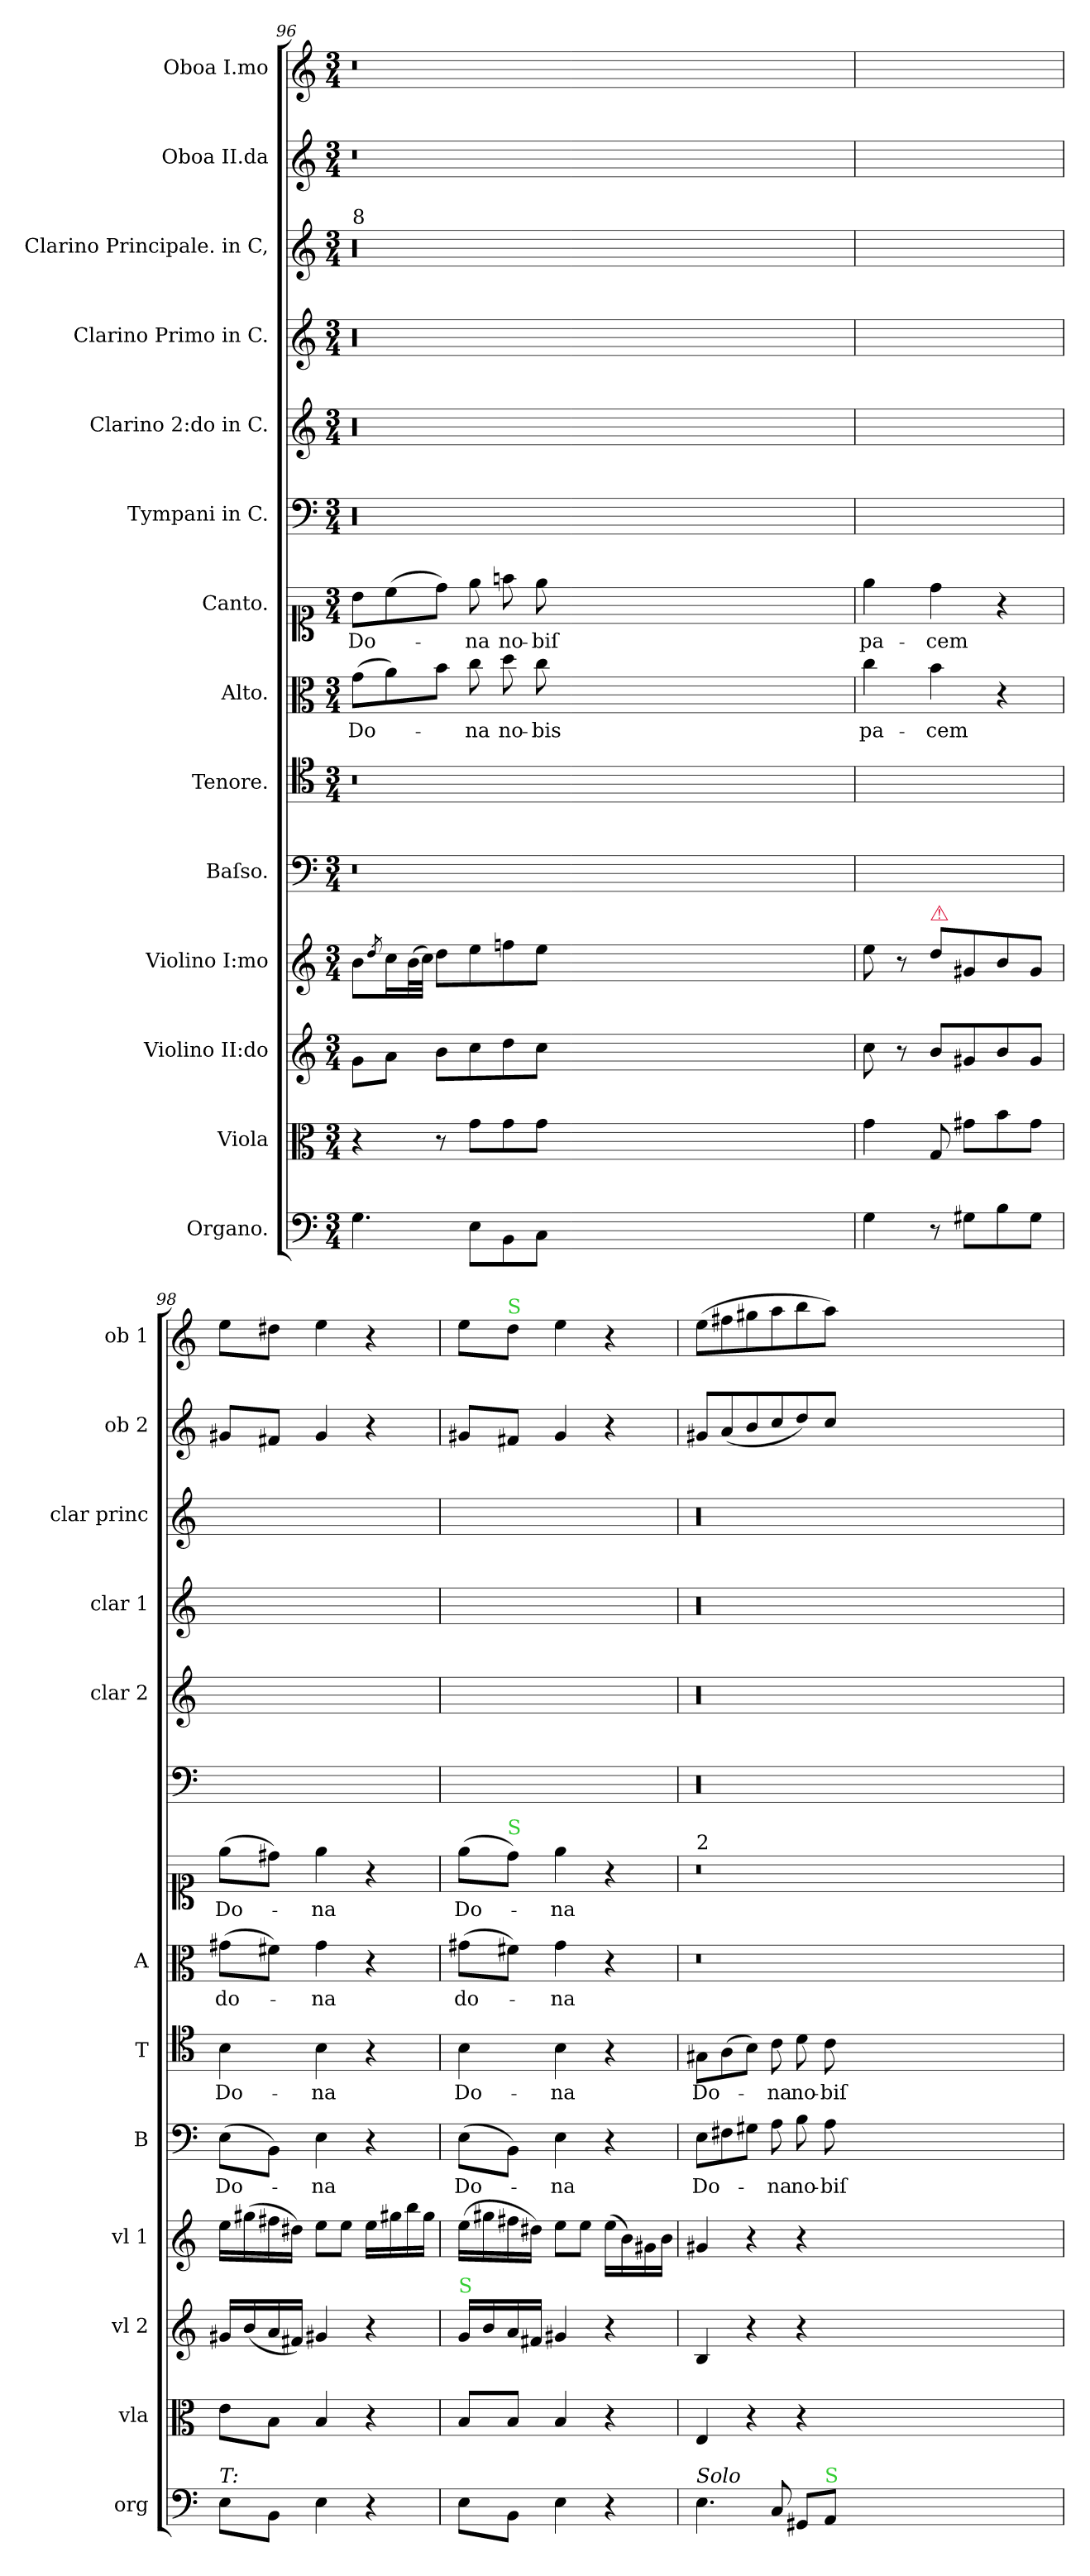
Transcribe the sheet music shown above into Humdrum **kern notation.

**kern	**dynam	**kern	**dynam	**kern	**dynam	**kern	**dynam	**kern	**text	**kern	**text	**dynam	**kern	**text	**dynam	**kern	**text	**dynam	**kern	**kern	**kern	**kern	**kern	**dynam	**kern	**dynam
*part14	*part14	*part13	*part13	*part12	*part12	*part11	*part11	*part10	*part10	*part9	*part9	*part9	*part8	*part8	*part8	*part7	*part7	*part7	*part6	*part5	*part4	*part3	*part2	*part2	*part1	*part1
*staff14	*staff14	*staff13	*staff13	*staff12	*staff12	*staff11	*staff11	*staff10	*staff10	*staff9	*staff9	*staff9	*staff8	*staff8	*staff8	*staff7	*staff7	*staff7	*staff6	*staff5	*staff4	*staff3	*staff2	*staff2	*staff1	*staff1
*I"Organo.	*	*I"Viola	*	*I"Violino II:do	*	*I"Violino I:mo	*	*I"Baſso.	*	*I"Tenore.	*	*	*I"Alto.	*	*	*I"Canto.	*	*	*I"Tympani in C.	*I"Clarino 2:do in C.	*I"Clarino Primo in C.	*I"Clarino Principale. in C,	*I"Oboa II.da	*	*I"Oboa I.mo	*
*I'org	*	*I'vla	*	*I'vl 2	*	*I'vl 1	*	*I'B	*	*I'T	*	*	*I'A	*	*	*	*	*	*	*I'clar 2	*I'clar 1	*I'clar princ	*I'ob 2	*	*I'ob 1	*
*clefF4	*	*clefC3	*	*clefG2	*	*clefG2	*	*clefF4	*	*clefC4	*	*	*clefC3	*	*	*clefC1	*	*	*clefF4	*clefG2	*clefG2	*clefG2	*clefG2	*	*clefG2	*
*k[]	*	*k[]	*	*k[]	*	*k[]	*	*k[]	*	*k[]	*	*	*k[]	*	*	*k[]	*	*	*k[]	*k[]	*k[]	*k[]	*k[]	*	*k[]	*
*M3/4	*	*M3/4	*	*M3/4	*	*M3/4	*	*M3/4	*	*M3/4	*	*	*M3/4	*	*	*M3/4	*	*	*M3/4	*M3/4	*M3/4	*M3/4	*M3/4	*	*M3/4	*
=96	=96	=96	=96	=96	=96	=96	=96	=96	=96	=96	=96	=96	=96	=96	=96	=96	=96	=96	=96	=96	=96	=96	=96	=96	=96	=96
!	!	!	!	!	!	!	!	!	!	!	!	!	!	!	!	!	!	!	!	!	!	!LO:TX:a:t=8	!	!	!	!
!	!LO:DY:b	!	!	!	!	!	!	!LO:N:vis=0	!	!LO:N:vis=0	!	!	!	!	!	!	!	!	!LO:N:vis=00	!LO:N:vis=00	!LO:N:vis=00	!LO:N:vis=00	!LO:N:vis=0	!	!LO:N:vis=0	!
4.G\	po.	4r	.	8g\L	.	8b\L	.	1.r	.	1.r	.	.	(8g\L	Do-	.	8b\L	Do-	.	0.r	0.r	0.r	0.r	1.r	.	1.r	.
.	.	.	.	.	.	8qdd/	.	.	.	.	.	.	.	.	.	.	.	.	.	.	.	.	.	.	.	.
.	.	.	.	8a\J	.	16cc\L	.	.	.	.	.	.	8a\)	.	.	(8cc\	.	.	.	.	.	.	.	.	.	.
.	.	.	.	.	.	(32b\L	.	.	.	.	.	.	.	.	.	.	.	.	.	.	.	.	.	.	.	.
.	.	.	.	.	.	32cc\JJJ)	.	.	.	.	.	.	.	.	.	.	.	.	.	.	.	.	.	.	.	.
.	.	8r	.	8b\L	.	8dd\L	.	.	.	.	.	.	8b\J	.	.	8dd\J)	.	.	.	.	.	.	.	.	.	.
!	!	!	!LO:DY:b	!	!	!	!	!	!	!	!	!	!	!	!	!	!	!	!	!	!	!	!	!	!	!
8E\L	.	8g\L	p&colon;	8cc\	.	8ee\	.	.	.	.	.	.	8cc\	-na	.	8ee\	-na	.	.	.	.	.	.	.	.	.
8BB\	.	8g\	.	8dd\	.	8ffn\	.	.	.	.	.	.	8dd\	no-	.	8ffn\	no-	.	.	.	.	.	.	.	.	.
8C\J	.	8g\J	.	8cc\J	.	8ee\J	.	.	.	.	.	.	8cc\	-bis	.	8ee\	-biſ	.	.	.	.	.	.	.	.	.
0ryy	.	0ryy	.	0ryy	.	0ryy	.	.	.	.	.	.	0ryy	.	.	0ryy	.	.	.	.	.	.	.	.	.	.
.	.	.	.	.	.	.	.	1.ryy	.	1.ryy	.	.	.	.	.	.	.	.	.	.	.	.	1.ryy	.	1.ryy	.
4ryy	.	4ryy	.	4ryy	.	4ryy	.	.	.	.	.	.	4ryy	.	.	4ryy	.	.	.	.	.	.	.	.	.	.
=97	=97	=97	=97	=97	=97	=97	=97	=97	=97	=97	=97	=97	=97	=97	=97	=97	=97	=97	=97	=97	=97	=97	=97	=97	=97	=97
4G\	.	4g\	.	8cc\	.	8ee\	.	2.ryy	.	2.ryy	.	.	4cc\	pa-	.	4ee\	pa-	.	2.ryy	2.ryy	2.ryy	2.ryy	2.ryy	.	2.ryy	.
.	.	.	.	8r	.	8r	.	.	.	.	.	.	.	.	.	.	.	.	.	.	.	.	.	.	.	.
!	!	!	!	!	!	!LO:TX:a:color=crimson:t=⚠	!	!	!	!	!	!	!	!	!	!	!	!	!	!	!	!	!	!	!	!
!	!	!	!	!	!LO:DY:a	!	!LO:DY:a	!	!	!	!	!	!	!	!	!	!	!	!	!	!	!	!	!	!	!
8r	.	8G/	.	8b/L	fo&colon;	8dd\L	fo&colon;	.	.	.	.	.	4b\	-cem	.	4dd\	-cem	.	.	.	.	.	.	.	.	.
!	!LO:DY:b	!	!LO:DY:b	!	!	!	!	!	!	!	!	!	!	!	!	!	!	!	!	!	!	!	!	!	!	!
8G#X\L	for&colon;	8g#X\L	fo	8g#X/	.	8g#X/	.	.	.	.	.	.	.	.	.	.	.	.	.	.	.	.	.	.	.	.
!	!	!	!	!	!	!	!	!	!	!	!	!	!	!	!LO:DY:a	!	!	!	!	!	!	!	!	!	!	!
8B\	.	8b\	.	8b/	.	8b/	.	.	.	.	.	.	4r	.	fr'	4r	.	.	.	.	.	.	.	.	.	.
8G#\J	.	8g#\J	.	8g#/J	.	8g#/J	.	.	.	.	.	.	.	.	.	.	.	.	.	.	.	.	.	.	.	.
=98	=98	=98	=98	=98	=98	=98	=98	=98	=98	=98	=98	=98	=98	=98	=98	=98	=98	=98	=98	=98	=98	=98	=98	=98	=98	=98
!LO:TX:a:i:t=T&colon;	!	!	!	!	!	!	!	!	!	!	!	!	!	!	!	!	!	!	!	!	!	!	!	!	!	!
!	!	!	!	!	!	!	!	!	!LO:LY:i	!	!LO:LY:i	!LO:DY:a	!	!	!	!	!	!LO:DY:a	!	!	!	!	!	!LO:DY:a	!	!LO:DY:b
8E\L	.	8e\L	.	16g#X/LL	.	16ee\LL	.	(8E\L	Do-	4B\	Do-	fr'	(8g#X\L	do-	.	(8ee\L	Do-	fr	2.ryy	2.ryy	2.ryy	2.ryy	8g#X/L	for	8ee\L	fr
.	.	.	.	(16b/	.	(16gg#X\	.	.	.	.	.	.	.	.	.	.	.	.	.	.	.	.	.	.	.	.
8BB\J	.	8B\J	.	16a/	.	16ff#X\	.	8BB\J)	.	.	.	.	8f#X\J)	.	.	8dd#X\J)	.	.	.	.	.	.	8f#X/J	.	8dd#X\J	.
.	.	.	.	16f#X/JJ)	.	16dd#X\JJ)	.	.	.	.	.	.	.	.	.	.	.	.	.	.	.	.	.	.	.	.
!	!	!	!	!	!	!	!	!	!LO:LY:i	!	!LO:LY:i	!	!	!	!	!	!	!	!	!	!	!	!	!	!	!
4E\	.	4B/	.	4g#X/	.	8ee\L	.	4E\	-na	4B\	-na	.	4g#\	-na	.	4ee\	-na	.	.	.	.	.	4g#/	.	4ee\	.
.	.	.	.	.	.	8ee\J	.	.	.	.	.	.	.	.	.	.	.	.	.	.	.	.	.	.	.	.
4r	.	4r	.	4r	.	16ee\LL	.	4r	.	4r	.	.	4r	.	.	4r	.	.	.	.	.	.	4r	.	4r	.
.	.	.	.	.	.	16gg#X\	.	.	.	.	.	.	.	.	.	.	.	.	.	.	.	.	.	.	.	.
.	.	.	.	.	.	16bb\	.	.	.	.	.	.	.	.	.	.	.	.	.	.	.	.	.	.	.	.
.	.	.	.	.	.	16gg#\JJ	.	.	.	.	.	.	.	.	.	.	.	.	.	.	.	.	.	.	.	.
=99	=99	=99	=99	=99	=99	=99	=99	=99	=99	=99	=99	=99	=99	=99	=99	=99	=99	=99	=99	=99	=99	=99	=99	=99	=99	=99
!	!	!	!	!LO:TX:a:color=limegreen:t=S	!	!	!	!	!	!	!	!	!	!	!	!	!	!	!	!	!	!	!	!	!	!
!	!	!	!	!	!	!	!	!	!LO:LY:i	!	!LO:LY:i	!	!	!LO:LY:i	!	!	!LO:LY:i	!	!	!	!	!	!	!	!	!
8E\L	.	8B/L	.	16g/LL	.	(16ee\LL	.	(8E\L	Do-	4B\	Do-	.	(8g#X\L	do-	.	(8ee\L	Do-	.	2.ryy	2.ryy	2.ryy	2.ryy	8g#X/L	.	8ee\L	.
.	.	.	.	16b/	.	16gg#X\	.	.	.	.	.	.	.	.	.	.	.	.	.	.	.	.	.	.	.	.
!	!	!	!	!	!	!	!	!	!	!	!	!	!	!	!	!	!	!	!	!	!	!	!	!	!LO:TX:a:color=limegreen:t=S	!
!	!	!	!	!	!	!	!	!	!	!	!	!	!	!	!	!LO:TX:a:color=limegreen:t=S	!	!	!	!	!	!	!	!	!	!
8BB\J	.	8B/J	.	16a/	.	16ff#X\	.	8BB\J)	.	.	.	.	8f#X\J)	.	.	8dd\J)	.	.	.	.	.	.	8f#X/J	.	8dd\J	.
.	.	.	.	16f#X/JJ	.	16dd#X\JJ)	.	.	.	.	.	.	.	.	.	.	.	.	.	.	.	.	.	.	.	.
!	!	!	!	!	!	!	!	!	!LO:LY:i	!	!LO:LY:i	!	!	!LO:LY:i	!	!	!LO:LY:i	!	!	!	!	!	!	!	!	!
4E\	.	4B/	.	4g#X/	.	8ee\L	.	4E\	-na	4B\	-na	.	4g#\	-na	.	4ee\	-na	.	.	.	.	.	4g#/	.	4ee\	.
.	.	.	.	.	.	8ee\J	.	.	.	.	.	.	.	.	.	.	.	.	.	.	.	.	.	.	.	.
4r	.	4r	.	4r	.	(16ee\LL	.	4r	.	4r	.	.	4r	.	.	4r	.	.	.	.	.	.	4r	.	4r	.
.	.	.	.	.	.	16b\)	.	.	.	.	.	.	.	.	.	.	.	.	.	.	.	.	.	.	.	.
.	.	.	.	.	.	16g#X\	.	.	.	.	.	.	.	.	.	.	.	.	.	.	.	.	.	.	.	.
.	.	.	.	.	.	16b\JJ	.	.	.	.	.	.	.	.	.	.	.	.	.	.	.	.	.	.	.	.
=100	=100	=100	=100	=100	=100	=100	=100	=100	=100	=100	=100	=100	=100	=100	=100	=100	=100	=100	=100	=100	=100	=100	=100	=100	=100	=100
!	!	!	!	!	!	!	!	!	!	!	!	!	!	!	!	!LO:TX:a:t=2	!	!	!	!	!	!	!	!	!	!
!LO:TX:a:i:t=Solo	!	!	!	!	!	!	!	!	!	!	!	!	!	!	!	!	!	!	!	!	!	!	!	!	!	!
!	!	!	!	!	!LO:DY:a	!	!	!	!	!	!	!	!LO:N:vis=0	!	!	!LO:N:vis=0	!	!	!LO:N:vis=00	!LO:N:vis=00	!LO:N:vis=00	!LO:N:vis=00	!	!LO:DY:a	!	!LO:DY:b
4.E\	.	4E/	.	4B/	po&colon;	4g#X/	.	8E\L	Do-	8G#X\L	Do-	.	1.r	.	.	1.r	.	.	0.r	0.r	0.r	0.r	8g#X/L	po	(8ee\L	p&colon;
.	.	.	.	.	.	.	.	8F#X\	.	(8A\	.	.	.	.	.	.	.	.	.	.	.	.	(8a/	.	8ff#X\	.
.	.	4r	.	4r	.	4r	.	8G#X\J	.	8B\J)	.	.	.	.	.	.	.	.	.	.	.	.	8b/	.	8gg#X\	.
8C/	.	.	.	.	.	.	.	8A\	-na	8c\	-na	.	.	.	.	.	.	.	.	.	.	.	8cc/	.	8aa\	.
8GG#X/L	.	4r	.	4r	.	4r	.	8B\	no-	8d\	no-	.	.	.	.	.	.	.	.	.	.	.	8dd/)	.	8bb\	.
!LO:TX:a:color=limegreen:t=S	!	!	!	!	!	!	!	!	!	!	!	!	!	!	!	!	!	!	!	!	!	!	!	!	!	!
8AA/J	.	.	.	.	.	.	.	8A\	-biſ	8c\	-biſ	.	.	.	.	.	.	.	.	.	.	.	8cc/J	.	8aa\J)	.
0ryy	.	0ryy	.	0ryy	.	0ryy	.	0ryy	.	0ryy	.	.	.	.	.	.	.	.	.	.	.	.	0ryy	.	0ryy	.
.	.	.	.	.	.	.	.	.	.	.	.	.	1.ryy	.	.	1.ryy	.	.	.	.	.	.	.	.	.	.
4ryy	.	4ryy	.	4ryy	.	4ryy	.	4ryy	.	4ryy	.	.	.	.	.	.	.	.	.	.	.	.	4ryy	.	4ryy	.
=	=	=	=	=	=	=	=	=	=	=	=	=	=	=	=	=	=	=	=	=	=	=	=	=	=	=
*-	*-	*-	*-	*-	*-	*-	*-	*-	*-	*-	*-	*-	*-	*-	*-	*-	*-	*-	*-	*-	*-	*-	*-	*-	*-	*-
